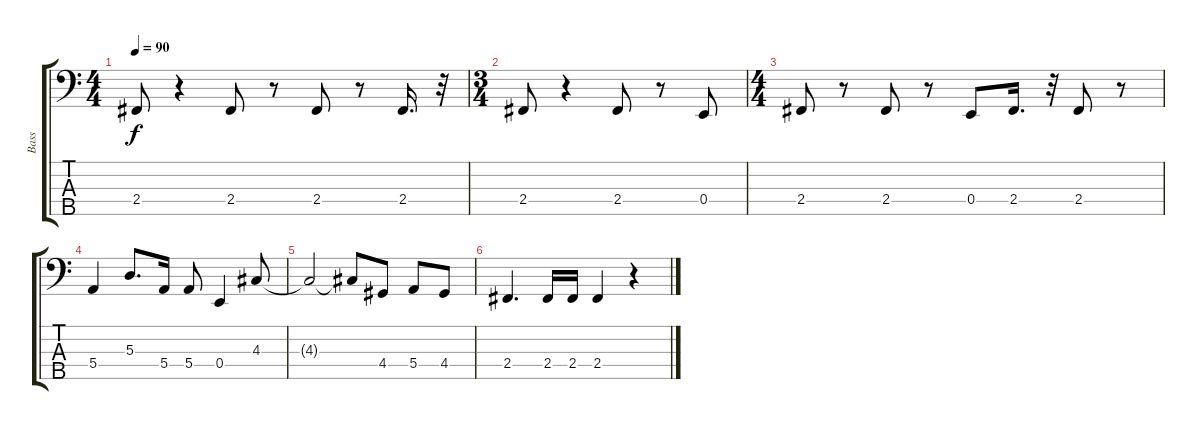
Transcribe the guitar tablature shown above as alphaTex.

\track ("Bass" "Bass") {instrument electricbassfinger}
\staff {score tabs}
\tuning (G2 D2 A1 E1 B0) {hide}
\ts (4 4)
\tempo 90
\clef f4
\ks c
2.4.8{dy f} r.4 2.4.8 r.8 2.4.8 r.8 2.4.16{d} r.32 |
\ts (3 4)
2.4.8 r.4 2.4.8 r.8 0.4.8 |
\ts (4 4)
2.4.8 r.8 2.4.8 r.8 0.4.8 2.4.16{d} r.32 2.4.8 r.8 |
5.4.4 5.3.8{d} 5.4.16 5.4.8 0.4.4 4.3.8 |
4.3{t}.2 4.3{t}.8 4.4.8 5.4.8 4.4.8 |
2.4.4{d} 2.4.16 2.4.16 2.4.4 r.4
